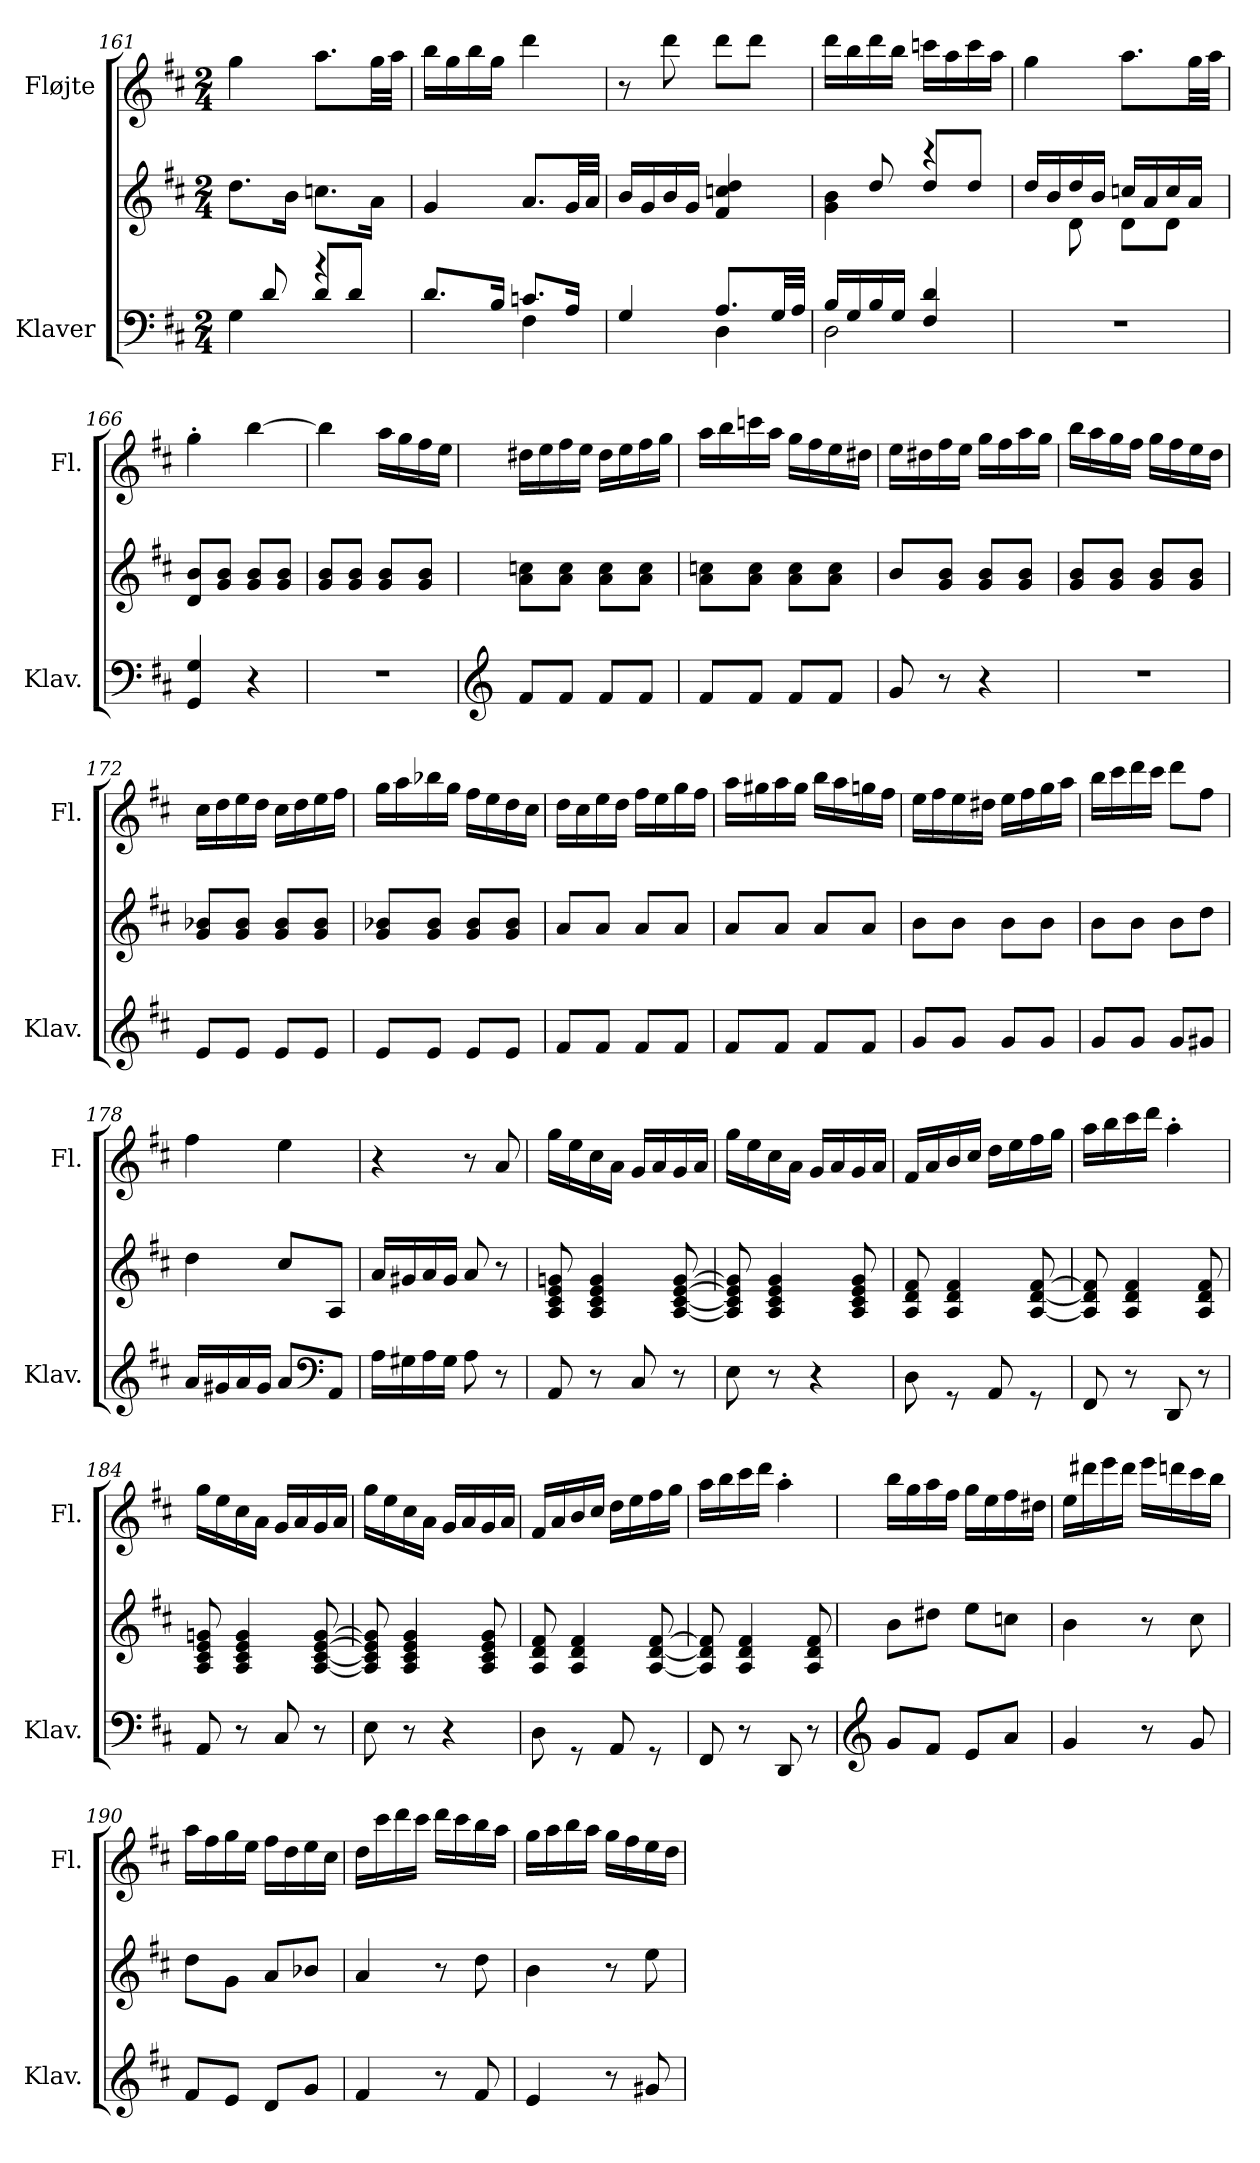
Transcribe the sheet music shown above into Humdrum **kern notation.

**kern	**kern	**kern
*part2	*part2	*part1
*staff3	*staff2	*staff1
*I"Klaver	*	*I"Fløjte
*I'Klav.	*	*I'Fl.
*clefF4	*clefG2	*clefG2
*k[f#c#]	*k[f#c#]	*k[f#c#]
*M2/4	*M2/4	*M2/4
=161	=161	=161
*^	*	*
4G\	8ryy	8.dd\L	4gg\
.	8d/	.	.
.	.	16b\Jk	.
4r	8d/L	8.ccn\L	8.aa\L
.	8d/J	.	.
.	.	16a\Jk	32gg\LL
.	.	.	32aa\JJJ
=162	=162	=162	=162
8.d/L	4ryy	4g/	16bb\LL
.	.	.	16gg\
.	.	.	16bb\
16B/Jk	.	.	16gg\JJ
8.cn/L	4F#\	8.a/L	4ddd\
16A/Jk	.	32g/LL	.
.	.	32a/JJJ	.
=163	=163	=163	=163
4G/	4ryy	16b/LL	8r
.	.	16g/	.
.	.	16b/	8ddd\
.	.	16g/JJ	.
8.A/L	4D\	4f#/ 4ccn/ 4dd/	8ddd\L
.	.	.	8ddd\J
32G/LL	.	.	.
32A/JJJ	.	.	.
!!LO:PB:g=z
=164	=164	=164	=164
*	*	*^	*
16B/LL	2D\	4g\ 4b\	8ryy	16ddd\LL
16G/	.	.	.	16bb\
16B/	.	.	8dd/	16ddd\
16G/JJ	.	.	.	16bb\JJ
4F#/ 4d/	.	4r	8dd/L	16cccn\LL
.	.	.	.	16aa\
.	.	.	8dd/J	16ccc\
.	.	.	.	16aa\JJ
*v	*v	*	*	*
=165	=165	=165	=165
2r	16dd/LL	8ryy	4gg\
.	16b/	.	.
.	16dd/	8d\	.
.	16b/JJ	.	.
.	16ccn/LL	8d\L	8.aa\L
.	16a/	.	.
.	16cc/	8d\J	.
.	16a/JJ	.	32gg\LL
.	.	.	32aa\JJJ
*	*v	*v	*
=166	=166	=166
4GG/ 4G/	8d/ 8b/L	4gg'\
.	8g/ 8b/J	.
4r	8g/ 8b/L	[4bb\
.	8g/ 8b/J	.
=167	=167	=167
2r	8g/ 8b/L	4bb\]
.	8g/ 8b/J	.
.	8g/ 8b/L	16aa\LL
.	.	16gg\
.	8g/ 8b/J	16ff#\
.	.	16ee\JJ
!!LO:LB:g=z
=168	=168	=168
*clefG2	*	*
8f#/L	8a\ 8ccn\L	16dd#X\LL
.	.	16ee\
8f#/J	8a\ 8cc\J	16ff#\
.	.	16ee\JJ
8f#/L	8a\ 8cc\L	16dd#\LL
.	.	16ee\
8f#/J	8a\ 8cc\J	16ff#\
.	.	16gg\JJ
=169	=169	=169
8f#/L	8a\ 8ccn\L	16aa\LL
.	.	16bb\
8f#/J	8a\ 8cc\J	16cccn\
.	.	16aa\JJ
8f#/L	8a\ 8cc\L	16gg\LL
.	.	16ff#\
8f#/J	8a\ 8cc\J	16ee\
.	.	16dd#X\JJ
=170	=170	=170
8g/	8b/L	16ee\LL
.	.	16dd#X\
8r	8g/ 8b/J	16ff#\
.	.	16ee\JJ
4r	8g/ 8b/L	16gg\LL
.	.	16ff#\
.	8g/ 8b/J	16aa\
.	.	16gg\JJ
=171	=171	=171
2r	8g/ 8b/L	16bb\LL
.	.	16aa\
.	8g/ 8b/J	16gg\
.	.	16ff#\JJ
.	8g/ 8b/L	16gg\LL
.	.	16ff#\
.	8g/ 8b/J	16ee\
.	.	16dd\JJ
!!LO:LB:g=z
=172	=172	=172
8e/L	8g/ 8b-X/L	16cc#\LL
.	.	16dd\
8e/J	8g/ 8b-/J	16ee\
.	.	16dd\JJ
8e/L	8g/ 8b-/L	16cc#\LL
.	.	16dd\
8e/J	8g/ 8b-/J	16ee\
.	.	16ff#\JJ
=173	=173	=173
8e/L	8g/ 8b-X/L	16gg\LL
.	.	16aa\
8e/J	8g/ 8b-/J	16bb-X\
.	.	16gg\JJ
8e/L	8g/ 8b-/L	16ff#\LL
.	.	16ee\
8e/J	8g/ 8b-/J	16dd\
.	.	16cc#\JJ
=174	=174	=174
8f#/L	8a/L	16dd\LL
.	.	16cc#\
8f#/J	8a/J	16ee\
.	.	16dd\JJ
8f#/L	8a/L	16ff#\LL
.	.	16ee\
8f#/J	8a/J	16gg\
.	.	16ff#\JJ
=175	=175	=175
8f#/L	8a/L	16aa\LL
.	.	16gg#X\
8f#/J	8a/J	16aa\
.	.	16gg#\JJ
8f#/L	8a/L	16bb\LL
.	.	16aa\
8f#/J	8a/J	16ggn\
.	.	16ff#\JJ
!!LO:LB:g=z
=176	=176	=176
8g/L	8b\L	16ee\LL
.	.	16ff#\
8g/J	8b\J	16ee\
.	.	16dd#X\JJ
8g/L	8b\L	16ee\LL
.	.	16ff#\
8g/J	8b\J	16gg\
.	.	16aa\JJ
=177	=177	=177
8g/L	8b\L	16bb\LL
.	.	16ccc#\
8g/J	8b\J	16ddd\
.	.	16ccc#\JJ
8g/L	8b\L	8ddd\L
8g#X/J	8dd\J	8ff#\J
=178	=178	=178
16a/LL	4dd\	4ff#\
16g#X/	.	.
16a/	.	.
16g#/JJ	.	.
8a/L	8cc#/L	4ee\
*clefF4	*	*
8AA/J	8A/J	.
=179	=179	=179
16A\LL	16a/LL	4r
16G#X\	16g#X/	.
16A\	16a/	.
16G#\JJ	16g#/JJ	.
8A\	8a/	8r
8r	8r	8a/
!!LO:PB:g=z
=180	=180	=180
8AA/	8A/ 8c#/ 8e/ 8gn/	16gg\LL
.	.	16ee\
8r	4A/ 4c#/ 4e/ 4g/	16cc#\
.	.	16a\JJ
8C#/	.	16g/LL
.	.	16a/
8r	[8A/ [8c#/ [8e/ [8g/	16g/
.	.	16a/JJ
=181	=181	=181
8E\	8A/] 8c#/] 8e/] 8g/]	16gg\LL
.	.	16ee\
8r	4A/ 4c#/ 4e/ 4g/	16cc#\
.	.	16a\JJ
4r	.	16g/LL
.	.	16a/
.	8A/ 8c#/ 8e/ 8g/	16g/
.	.	16a/JJ
=182	=182	=182
8D\	8A/ 8d/ 8f#/	16f#/LL
.	.	16a/
8rGG	4A/ 4d/ 4f#/	16b/
.	.	16cc#/JJ
8AA/	.	16dd\LL
.	.	16ee\
8rGG	[8A/ [8d/ [8f#/	16ff#\
.	.	16gg\JJ
=183	=183	=183
8FF#/	8A/] 8d/] 8f#/]	16aa\LL
.	.	16bb\
8r	4A/ 4d/ 4f#/	16ccc#\
.	.	16ddd\JJ
8DD/	.	4aa'\
8r	8A/ 8d/ 8f#/	.
!!LO:LB:g=z
=184	=184	=184
8AA/	8A/ 8c#/ 8e/ 8gn/	16gg\LL
.	.	16ee\
8r	4A/ 4c#/ 4e/ 4g/	16cc#\
.	.	16a\JJ
8C#/	.	16g/LL
.	.	16a/
8r	[8A/ [8c#/ [8e/ [8g/	16g/
.	.	16a/JJ
=185	=185	=185
8E\	8A/] 8c#/] 8e/] 8g/]	16gg\LL
.	.	16ee\
8r	4A/ 4c#/ 4e/ 4g/	16cc#\
.	.	16a\JJ
4r	.	16g/LL
.	.	16a/
.	8A/ 8c#/ 8e/ 8g/	16g/
.	.	16a/JJ
=186	=186	=186
8D\	8A/ 8d/ 8f#/	16f#/LL
.	.	16a/
8rGG	4A/ 4d/ 4f#/	16b/
.	.	16cc#/JJ
8AA/	.	16dd\LL
.	.	16ee\
8rGG	[8A/ [8d/ [8f#/	16ff#\
.	.	16gg\JJ
=187	=187	=187
8FF#/	8A/] 8d/] 8f#/]	16aa\LL
.	.	16bb\
8r	4A/ 4d/ 4f#/	16ccc#\
.	.	16ddd\JJ
8DD/	.	4aa'\
8r	8A/ 8d/ 8f#/	.
!!LO:LB:g=z
=188	=188	=188
*clefG2	*	*
8g/L	8b\L	16bb\LL
.	.	16gg\
8f#/J	8dd#X\J	16aa\
.	.	16ff#\JJ
8e/L	8ee\L	16gg\LL
.	.	16ee\
8a/J	8ccn\J	16ff#\
.	.	16dd#X\JJ
=189	=189	=189
4g/	4b\	16ee\LL
.	.	16ddd#X\
.	.	16eee\
.	.	16ddd#\JJ
8r	8r	16eee\LL
.	.	16dddn\
8g/	8cc#\	16ccc#\
.	.	16bb\JJ
=190	=190	=190
8f#/L	8dd\L	16aa\LL
.	.	16ff#\
8e/J	8g\J	16gg\
.	.	16ee\JJ
8d/L	8a/L	16ff#\LL
.	.	16dd\
8g/J	8b-X/J	16ee\
.	.	16cc#\JJ
=191	=191	=191
4f#/	4a/	16dd\LL
.	.	16ccc#\
.	.	16ddd\
.	.	16ccc#\JJ
8r	8r	16ddd\LL
.	.	16ccc#\
8f#/	8dd\	16bb\
.	.	16aa\JJ
!!LO:LB:g=z
=192	=192	=192
4e/	4b\	16gg\LL
.	.	16aa\
.	.	16bb\
.	.	16aa\JJ
8r	8r	16gg\LL
.	.	16ff#\
8g#X/	8ee\	16ee\
.	.	16dd\JJ
=	=	=
*-	*-	*-
